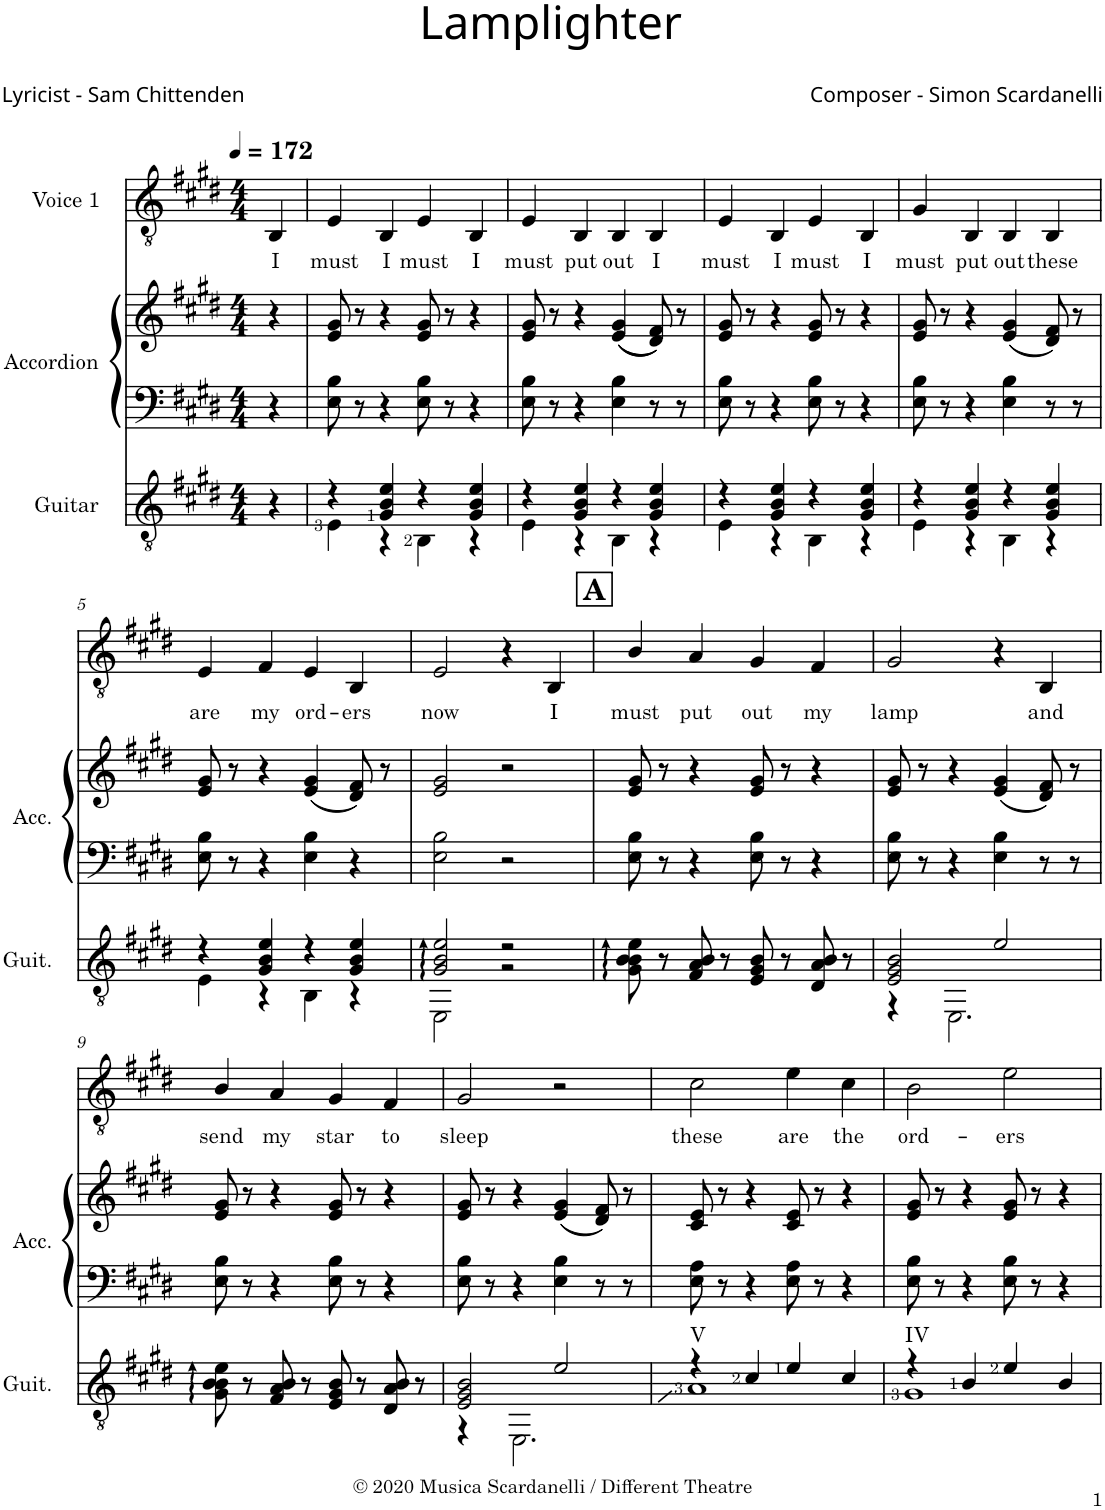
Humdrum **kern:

**kern	**kern	**kern	**kern	**text
*part3	*part2	*part2	*part1	*part1
*staff4	*staff3	*staff2	*staff1	*staff1
*I"Guitar	*I"Accordion	*	*I"Voice 1	*
*I'Guit.	*I'Acc.	*	*	*
*clefGv2	*clefF4	*clefG2	*clefGv2	*
*k[f#c#g#d#]	*k[f#c#g#d#]	*k[f#c#g#d#]	*k[f#c#g#d#]	*
*E:	*E:	*E:	*E:	*
*M4/4	*M4/4	*M4/4	*M4/4	*
*MM172	*MM172	*MM172	*MM172	*
=	=	=	=	=
!	!	!	!	!LO:LY:b
4r	4r	4r	4BB/	I
=1	=1	=1	=1	=1
*^	*	*	*	*
!	!	!	!	!	!LO:LY:b
4r	4E\	8E\ 8B\	8e/ 8g#/	4E/	must
.	.	8r	8r	.	.
!	!	!	!	!	!LO:LY:b
4G#/ 4B/ 4e/	4r	4r	4r	4BB/	I
!	!	!	!	!	!LO:LY:b
4r	4BB\	8E\ 8B\	8e/ 8g#/	4E/	must
.	.	8r	8r	.	.
!	!	!	!	!	!LO:LY:b
4G#/ 4B/ 4e/	4r	4r	4r	4BB/	I
=2	=2	=2	=2	=2	=2
!	!	!	!	!	!LO:LY:b
4r	4E\	8E\ 8B\	8e/ 8g#/	4E/	must
.	.	8r	8r	.	.
!	!	!	!	!	!LO:LY:b
4G#/ 4B/ 4e/	4r	4r	4r	4BB/	put
!	!	!	!	!	!LO:LY:b
4r	4BB\	4E\ 4B\	((4e/ 4g#/	4BB/	out
!	!	!	!	!	!LO:LY:b
4G#/ 4B/ 4e/	4r	8r	8d#/ 8f#/))	4BB/	I
.	.	8r	8r	.	.
=3	=3	=3	=3	=3	=3
!	!	!	!	!	!LO:LY:b
4r	4E\	8E\ 8B\	8e/ 8g#/	4E/	must
.	.	8r	8r	.	.
!	!	!	!	!	!LO:LY:b
4G#/ 4B/ 4e/	4r	4r	4r	4BB/	I
!	!	!	!	!	!LO:LY:b
4r	4BB\	8E\ 8B\	8e/ 8g#/	4E/	must
.	.	8r	8r	.	.
!	!	!	!	!	!LO:LY:b
4G#/ 4B/ 4e/	4r	4r	4r	4BB/	I
=4	=4	=4	=4	=4	=4
!	!	!	!	!	!LO:LY:b
4r	4E\	8E\ 8B\	8e/ 8g#/	4G#/	must
.	.	8r	8r	.	.
!	!	!	!	!	!LO:LY:b
4G#/ 4B/ 4e/	4r	4r	4r	4BB/	put
!	!	!	!	!	!LO:LY:b
4r	4BB\	4E\ 4B\	(4e/ 4g#/	4BB/	out
!	!	!	!	!	!LO:LY:b
4G#/ 4B/ 4e/	4r	8r	8d#/ 8f#/)	4BB/	these
.	.	8r	8r	.	.
!!LO:LB:g=z
=5	=5	=5	=5	=5	=5
!	!	!	!	!	!LO:LY:b
4r	4E\	8E\ 8B\	8e/ 8g#/	4E/	are
.	.	8r	8r	.	.
!	!	!	!	!	!LO:LY:b
4G#/ 4B/ 4e/	4r	4r	4r	4F#/	my
!	!	!	!	!	!LO:LY:b
4r	4BB\	4E\ 4B\	(4e/ 4g#/	4E/	ord-
!	!	!	!	!	!LO:LY:b
4G#/ 4B/ 4e/	4r	4r	8d#/ 8f#/)	4BB/	-ers
.	.	.	8r	.	.
=6	=6	=6	=6	=6	=6
!	!	!	!	!	!LO:LY:b
2G#/ 2B/ 2e/	2EE\	2E\ 2B\	2e/ 2g#/	2E/	now
2r	2r	2r	2r	4r	.
!	!	!	!	!	!LO:LY:b
.	.	.	.	4BB/	I
*v	*v	*	*	*	*
!!LO:REH:place=s1:a:B:cj:fs=14:t=A
=7	=7	=7	=7	=7
!	!	!	!	!LO:LY:b
8G#\ 8B\ 8B\ 8e\	8E\ 8B\	8e/ 8g#/	4B/	must
8r	8r	8r	.	.
!	!	!	!	!LO:LY:b
8F#/ 8A/ 8B/	4r	4r	4A/	put
8r	.	.	.	.
!	!	!	!	!LO:LY:b
8E/ 8G#/ 8B/	8E\ 8B\	8e/ 8g#/	4G#/	out
8r	8r	8r	.	.
!	!	!	!	!LO:LY:b
8D#/ 8A/ 8B/	4r	4r	4F#/	my
8r	.	.	.	.
=8	=8	=8	=8	=8
*^	*	*	*	*
!	!	!	!	!	!LO:LY:b
2E/ 2G#/ 2B/	4r	8E\ 8B\	8e/ 8g#/	2G#/	lamp
.	.	8r	8r	.	.
.	2.EE\	4r	4r	.	.
2e/	.	4E\ 4B\	(4e/ 4g#/	4r	.
!	!	!	!	!	!LO:LY:b
.	.	8r	8d#/ 8f#/)	4BB/	and
.	.	8r	8r	.	.
!!LO:LB:g=z
=9	=9	=9	=9	=9	=9
!	!	!	!	!	!LO:LY:b
8G#\ 8B\ 8B\ 8e\	1ryy	8E\ 8B\	8e/ 8g#/	4B/	send
8r	.	8r	8r	.	.
!	!	!	!	!	!LO:LY:b
8F#/ 8A/ 8B/	.	4r	4r	4A/	my
8r	.	.	.	.	.
!	!	!	!	!	!LO:LY:b
8E/ 8G#/ 8B/	.	8E\ 8B\	8e/ 8g#/	4G#/	star
8r	.	8r	8r	.	.
!	!	!	!	!	!LO:LY:b
8D#/ 8A/ 8B/	.	4r	4r	4F#/	to
8r	.	.	.	.	.
=10	=10	=10	=10	=10	=10
!	!	!	!	!	!LO:LY:b
2E/ 2G#/ 2B/	4r	8E\ 8B\	8e/ 8g#/	2G#/	sleep
.	.	8r	8r	.	.
.	2.EE\	4r	4r	.	.
2e/	.	4E\ 4B\	(4e/ 4g#/	2r	.
.	.	8r	8d#/ 8f#/)	.	.
.	.	8r	8r	.	.
=11	=11	=11	=11	=11	=11
!LO:TX:a:t=V	!	!	!	!	!
!	!	!	!	!	!LO:LY:b
4r	1A	8E\ 8A\	8c#/ 8e/	2c#\	these
.	.	8r	8r	.	.
4c#/	.	4r	4r	.	.
!	!	!	!	!	!LO:LY:b
4e/	.	8E\ 8A\	8c#/ 8e/	4e\	are
.	.	8r	8r	.	.
!	!	!	!	!	!LO:LY:b
4c#/	.	4r	4r	4c#\	the
=12	=12	=12	=12	=12	=12
!LO:TX:a:t=IV	!	!	!	!	!
!	!	!	!	!	!LO:LY:b
4r	1G#	8E\ 8B\	8e/ 8g#/	2B\	ord-
.	.	8r	8r	.	.
4B/	.	4r	4r	.	.
!	!	!	!	!	!LO:LY:b
4e/	.	8E\ 8B\	8e/ 8g#/	2e\	-ers
.	.	8r	8r	.	.
4B/	.	4r	4r	.	.
*v	*v	*	*	*	*
=	=	=	=	=
*-	*-	*-	*-	*-
